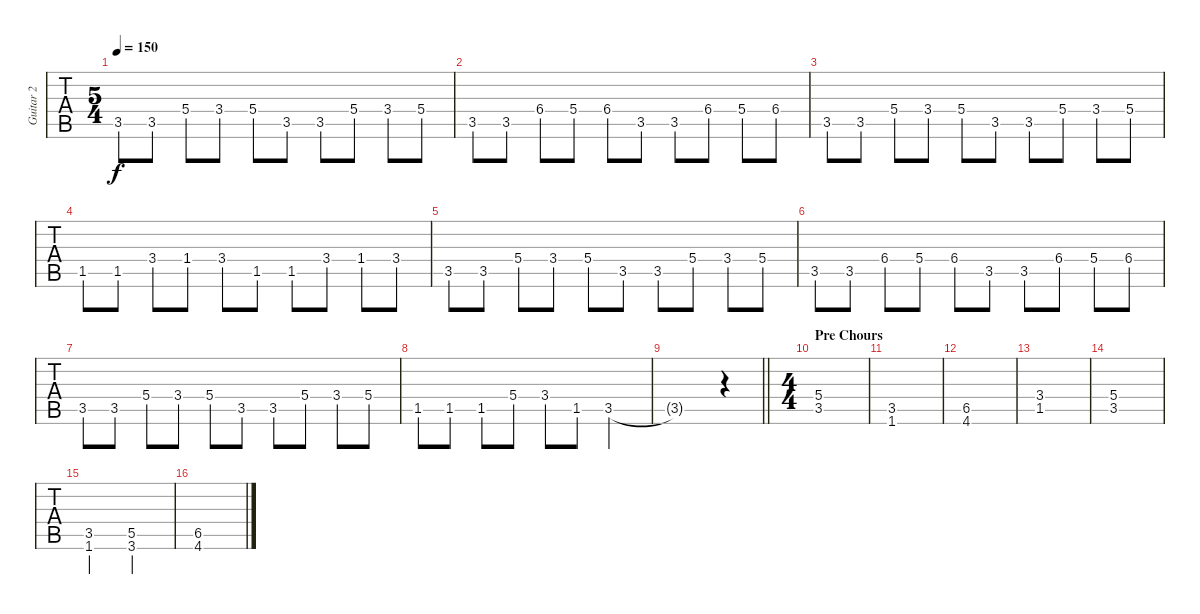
\track ("Guitar 2" "Guitar 2") {instrument distortionguitar}
\staff {tabs}
\tuning (E4 B3 G3 D3 A2 E2) {hide}
\ts (5 4)
\tempo 150
\clef g2
\ks c
3.5.8{dy f} 3.5.8 5.4.8 3.4.8 5.4.8 3.5.8 3.5.8 5.4.8 3.4.8 5.4.8 |
3.5.8 3.5.8 6.4.8 5.4.8 6.4.8 3.5.8 3.5.8 6.4.8 5.4.8 6.4.8 |
3.5.8 3.5.8 5.4.8 3.4.8 5.4.8 3.5.8 3.5.8 5.4.8 3.4.8 5.4.8 |
1.5.8 1.5.8 3.4.8 1.4.8 3.4.8 1.5.8 1.5.8 3.4.8 1.4.8 3.4.8 |
3.5.8 3.5.8 5.4.8 3.4.8 5.4.8 3.5.8 3.5.8 5.4.8 3.4.8 5.4.8 |
3.5.8 3.5.8 6.4.8 5.4.8 6.4.8 3.5.8 3.5.8 6.4.8 5.4.8 6.4.8 |
3.5.8 3.5.8 5.4.8 3.4.8 5.4.8 3.5.8 3.5.8 5.4.8 3.4.8 5.4.8 |
1.5.8 1.5.8 1.5.8 5.4.8 3.4.8 1.5.8 3.5.2 |
\barLineRight lightlight
3.5{t}.1 r.4 |
\ts (4 4)
\section ("" "Pre Chours")
(5.4 3.5).1{instrument distortionguitar} |
(3.5 1.6).1 |
(6.5 4.6).1 |
(3.4 1.5).1 |
(5.4 3.5).1{instrument distortionguitar} |
(3.5 1.6).2 (5.5 3.6).2 |
(6.5 4.6).1
